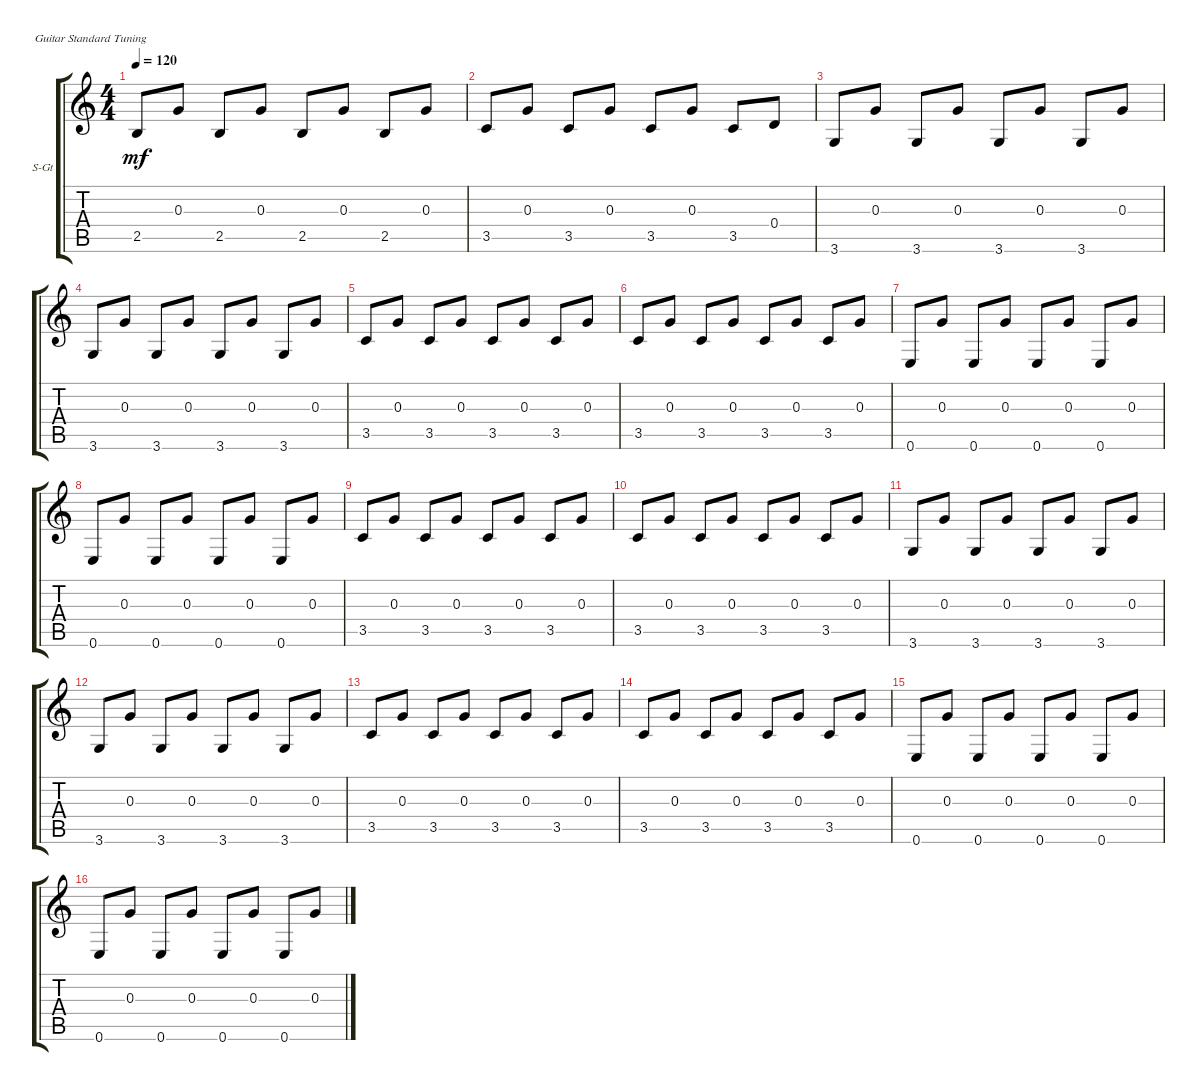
\defaultSystemsLayout 4
\bracketExtendMode groupsimilarinstruments
\firstSystemTrackNameOrientation horizontal
\otherSystemsTrackNameOrientation horizontal
\track ("Steel Guitar" "S-Gt") {instrument acousticguitarsteel}
\staff {score tabs}
\tuning (E4 B3 G3 D3 A2 E2)
\ts (4 4)
\tempo 120
\clef g2
\ks c
2.5.8{dy mf} 0.3.8 2.5.8 0.3.8 2.5.8 0.3.8 2.5.8 0.3.8 |
3.5.8 0.3.8 3.5.8 0.3.8 3.5.8 0.3.8 3.5.8 0.4.8 |
3.6.8 0.3.8 3.6.8 0.3.8 3.6.8 0.3.8 3.6.8 0.3.8 |
3.6.8 0.3.8 3.6.8 0.3.8 3.6.8 0.3.8 3.6.8 0.3.8 |
3.5.8 0.3.8 3.5.8 0.3.8 3.5.8 0.3.8 3.5.8 0.3.8 |
3.5.8 0.3.8 3.5.8 0.3.8 3.5.8 0.3.8 3.5.8 0.3.8 |
0.6.8 0.3.8 0.6.8 0.3.8 0.6.8 0.3.8 0.6.8 0.3.8 |
0.6.8 0.3.8 0.6.8 0.3.8 0.6.8 0.3.8 0.6.8 0.3.8 |
3.5.8 0.3.8 3.5.8 0.3.8 3.5.8 0.3.8 3.5.8 0.3.8 |
3.5.8 0.3.8 3.5.8 0.3.8 3.5.8 0.3.8 3.5.8 0.3.8 |
3.6.8 0.3.8 3.6.8 0.3.8 3.6.8 0.3.8 3.6.8 0.3.8 |
3.6.8 0.3.8 3.6.8 0.3.8 3.6.8 0.3.8 3.6.8 0.3.8 |
3.5.8 0.3.8 3.5.8 0.3.8 3.5.8 0.3.8 3.5.8 0.3.8 |
3.5.8 0.3.8 3.5.8 0.3.8 3.5.8 0.3.8 3.5.8 0.3.8 |
0.6.8 0.3.8 0.6.8 0.3.8 0.6.8 0.3.8 0.6.8 0.3.8 |
0.6.8 0.3.8 0.6.8 0.3.8 0.6.8 0.3.8 0.6.8 0.3.8
